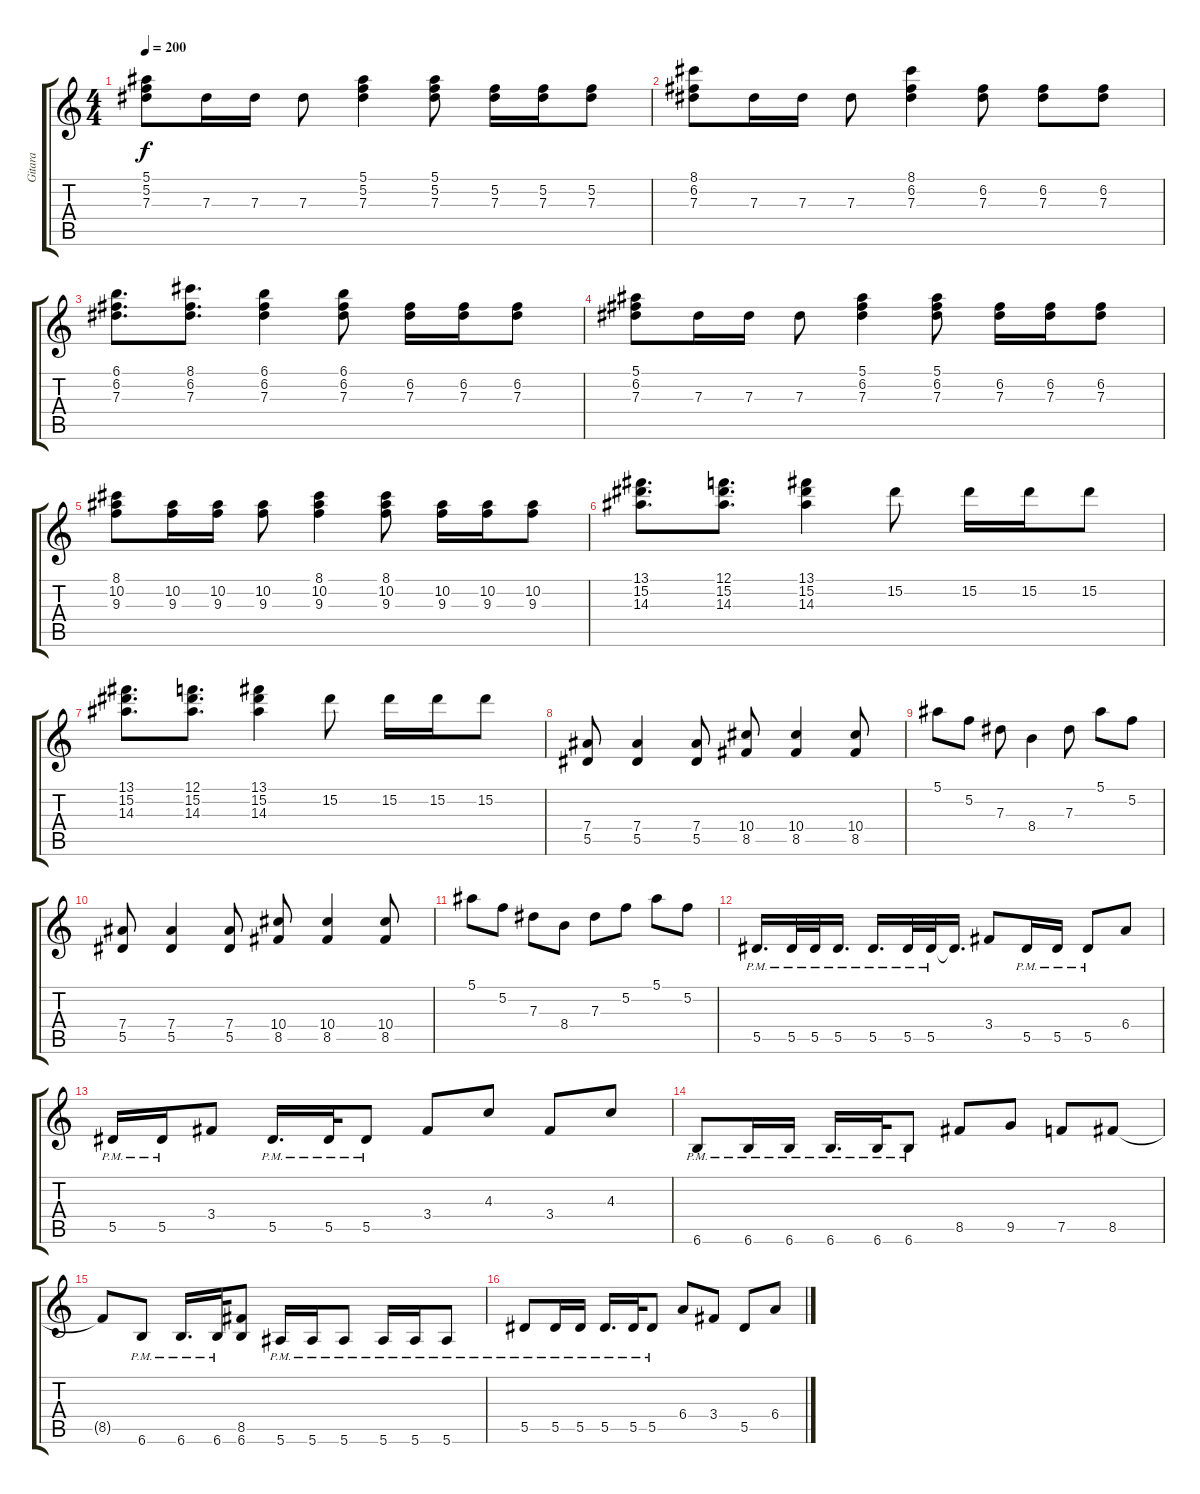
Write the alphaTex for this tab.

\track ("Gitara" "Gitara") {instrument overdrivenguitar}
\staff {score tabs}
\tuning (F4 C4 Ab3 Eb3 Bb2 F2) {hide}
\ts (4 4)
\tempo 200
\clef g2
\ks c
(5.1 5.2 7.3).8{dy f} 7.3.16 7.3.16 7.3.8 (5.1 5.2 7.3).4 (5.1 5.2 7.3).8 (5.2 7.3).16 (5.2 7.3).16 (5.2 7.3).8 |
(8.1 6.2 7.3).8 7.3.16 7.3.16 7.3.8 (8.1 6.2 7.3).4 (6.2 7.3).8 (6.2 7.3).8 (6.2 7.3).8 |
(6.1 6.2 7.3).8{d} (8.1 6.2 7.3).8{d} (6.1 6.2 7.3).4 (6.1 6.2 7.3).8 (6.2 7.3).16 (6.2 7.3).16 (6.2 7.3).8 |
(5.1 6.2 7.3).8 7.3.16 7.3.16 7.3.8 (5.1 6.2 7.3).4 (5.1 6.2 7.3).8 (6.2 7.3).16 (6.2 7.3).16 (6.2 7.3).8 |
(8.1 10.2 9.3).8 (10.2 9.3).16 (10.2 9.3).16 (10.2 9.3).8 (8.1 10.2 9.3).4 (8.1 10.2 9.3).8 (10.2 9.3).16 (10.2 9.3).16 (10.2 9.3).8 |
(13.1 15.2 14.3).8{d} (12.1 15.2 14.3).8{d} (13.1 15.2 14.3).4 15.2.8 15.2.16 15.2.16 15.2.8 |
(13.1 15.2 14.3).8{d} (12.1 15.2 14.3).8{d} (13.1 15.2 14.3).4 15.2.8 15.2.16 15.2.16 15.2.8 |
(7.4 5.5).8 (7.4 5.5).4 (7.4 5.5).8 (10.4 8.5).8 (10.4 8.5).4 (10.4 8.5).8 |
5.1.8 5.2.8 7.3.8 8.4.4 7.3.8 5.1.8 5.2.8 |
(7.4 5.5).8 (7.4 5.5).4 (7.4 5.5).8 (10.4 8.5).8 (10.4 8.5).4 (10.4 8.5).8 |
5.1.8 5.2.8 7.3.8 8.4.8 7.3.8 5.2.8 5.1.8 5.2.8 |
5.5{pm}.16{d} 5.5{pm}.32 5.5{pm}.32 5.5{pm}.16{d} 5.5{pm}.16{d} 5.5{pm}.32 5.5{pm}.32 5.5{t}.16{d} 3.4.8 5.5{pm}.16 5.5{pm}.16 5.5{pm}.8 6.4.8 |
5.5{pm}.16 5.5{pm}.16 3.4.8 5.5{pm}.16{d} 5.5{pm}.32 5.5{pm}.8 3.4.8 4.3.8 3.4.8 4.3.8 |
6.6{pm}.8 6.6{pm}.16 6.6{pm}.16 6.6{pm}.16{d} 6.6{pm}.32 6.6{pm}.8 8.5.8 9.5.8 7.5.8 8.5.8 |
8.5{t}.8 6.6{pm}.8 6.6{pm}.16{d} 6.6{pm}.32 (8.5 6.6).8 5.6{pm}.16 5.6{pm}.16 5.6{pm}.8 5.6{pm}.16 5.6{pm}.16 5.6{pm}.8 |
5.5{pm}.8 5.5{pm}.16 5.5{pm}.16 5.5{pm}.16{d} 5.5{pm}.32 5.5{pm}.8 6.4.8 3.4.8 5.5.8 6.4.8
